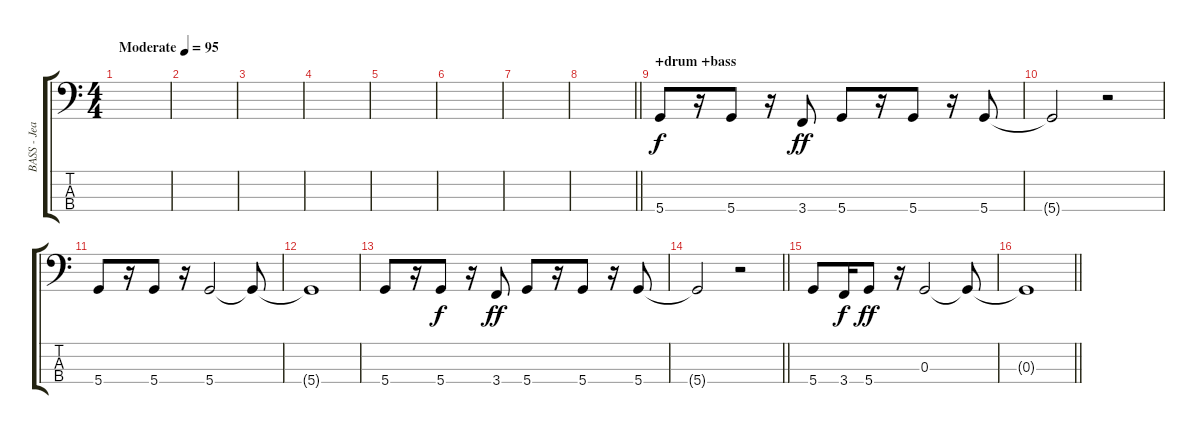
\track ("BASS - Jean Michel Labadie" "BASS - Jea") {instrument electricbasspick}
\staff {score tabs}
\tuning (F2 C2 G1 D1) {hide}
\ts (4 4)
\tempo (95 "Moderate")
\clef f4
\ks c
|
|
|
|
|
|
|
\barLineRight lightlight
|
\section ("" "+drum +bass")
5.4.8 r.16 5.4.8{dy f} r.16 3.4.8{dy ff} 5.4.8 r.16 5.4.8 r.16 5.4.8 |
5.4{t}.2 r.2 |
5.4.8 r.16 5.4.8 r.16 5.4.2 5.4{t}.8 |
5.4{t}.1 |
5.4.8 r.16 5.4.8{dy f} r.16 3.4.8{dy ff} 5.4.8 r.16 5.4.8 r.16 5.4.8 |
\barLineRight lightlight
5.4{t}.2 r.2 |
5.4.8 3.4.16{dy f} 5.4.8{dy ff} r.16 0.3.2 0.3{t}.8 |
\barLineRight lightlight
0.3{t}.1
